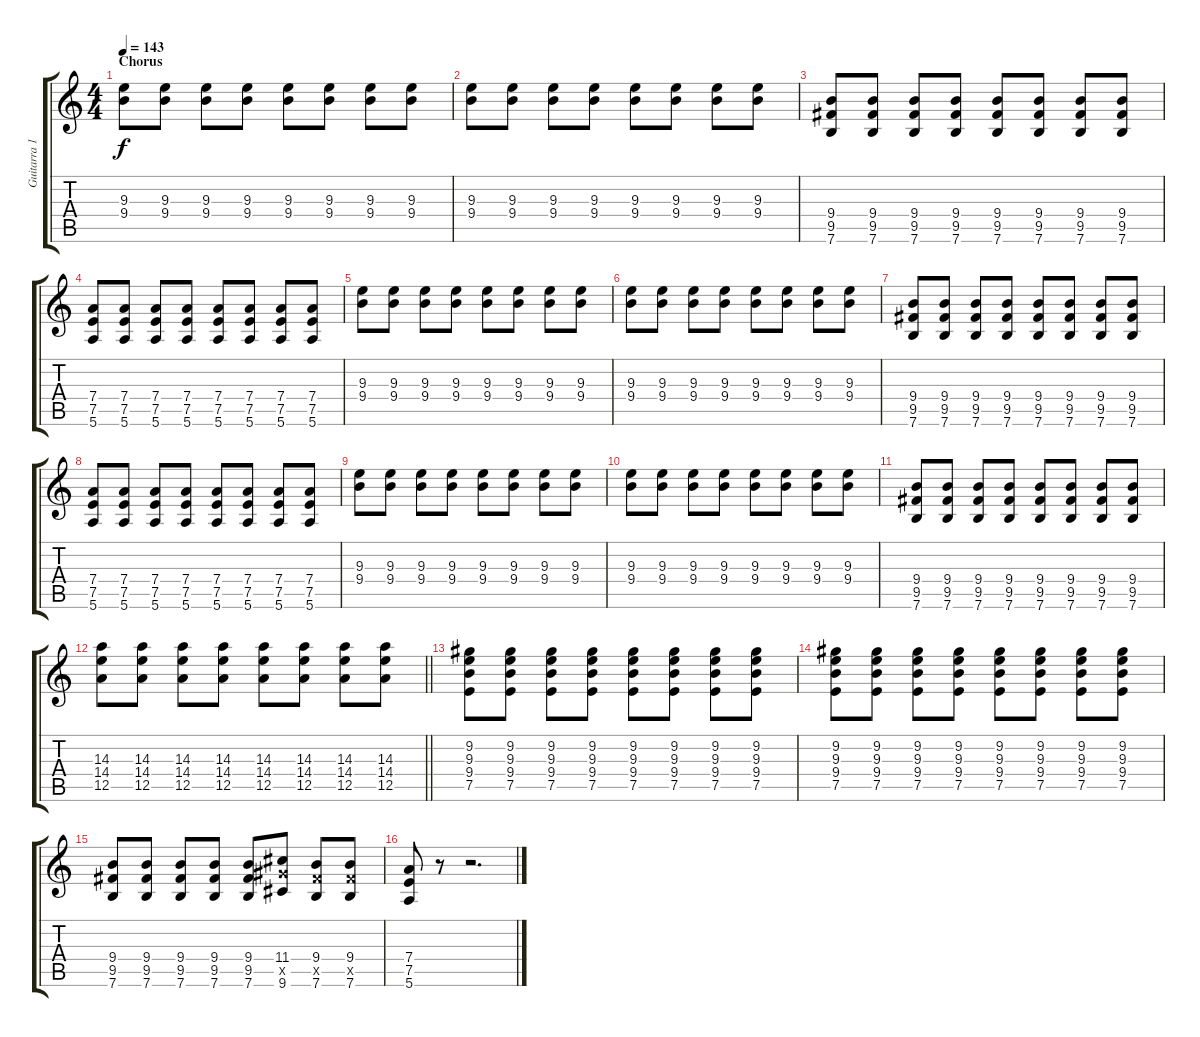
\track ("Guitarra 1 - Mathias" "Guitarra 1") {instrument distortionguitar}
\staff {score tabs}
\tuning (E4 B3 G3 D3 A2 E2) {hide}
\ts (4 4)
\section ("" "Chorus")
\tempo 143
\clef g2
\ks c
(9.3 9.4).8{dy f} (9.3 9.4).8 (9.3 9.4).8 (9.3 9.4).8 (9.3 9.4).8 (9.3 9.4).8 (9.3 9.4).8 (9.3 9.4).8 |
(9.3 9.4).8 (9.3 9.4).8 (9.3 9.4).8 (9.3 9.4).8 (9.3 9.4).8 (9.3 9.4).8 (9.3 9.4).8 (9.3 9.4).8 |
(9.4 9.5 7.6).8 (9.4 9.5 7.6).8 (9.4 9.5 7.6).8 (9.4 9.5 7.6).8 (9.4 9.5 7.6).8 (9.4 9.5 7.6).8 (9.4 9.5 7.6).8 (9.4 9.5 7.6).8 |
(7.4 7.5 5.6).8 (7.4 7.5 5.6).8 (7.4 7.5 5.6).8 (7.4 7.5 5.6).8 (7.4 7.5 5.6).8 (7.4 7.5 5.6).8 (7.4 7.5 5.6).8 (7.4 7.5 5.6).8 |
(9.3 9.4).8 (9.3 9.4).8 (9.3 9.4).8 (9.3 9.4).8 (9.3 9.4).8 (9.3 9.4).8 (9.3 9.4).8 (9.3 9.4).8 |
(9.3 9.4).8 (9.3 9.4).8 (9.3 9.4).8 (9.3 9.4).8 (9.3 9.4).8 (9.3 9.4).8 (9.3 9.4).8 (9.3 9.4).8 |
(9.4 9.5 7.6).8 (9.4 9.5 7.6).8 (9.4 9.5 7.6).8 (9.4 9.5 7.6).8 (9.4 9.5 7.6).8 (9.4 9.5 7.6).8 (9.4 9.5 7.6).8 (9.4 9.5 7.6).8 |
(7.4 7.5 5.6).8 (7.4 7.5 5.6).8 (7.4 7.5 5.6).8 (7.4 7.5 5.6).8 (7.4 7.5 5.6).8 (7.4 7.5 5.6).8 (7.4 7.5 5.6).8 (7.4 7.5 5.6).8 |
(9.3 9.4).8 (9.3 9.4).8 (9.3 9.4).8 (9.3 9.4).8 (9.3 9.4).8 (9.3 9.4).8 (9.3 9.4).8 (9.3 9.4).8 |
(9.3 9.4).8 (9.3 9.4).8 (9.3 9.4).8 (9.3 9.4).8 (9.3 9.4).8 (9.3 9.4).8 (9.3 9.4).8 (9.3 9.4).8 |
(9.4 9.5 7.6).8 (9.4 9.5 7.6).8 (9.4 9.5 7.6).8 (9.4 9.5 7.6).8 (9.4 9.5 7.6).8 (9.4 9.5 7.6).8 (9.4 9.5 7.6).8 (9.4 9.5 7.6).8 |
\barLineRight lightlight
(14.3 14.4 12.5).8 (14.3 14.4 12.5).8 (14.3 14.4 12.5).8 (14.3 14.4 12.5).8 (14.3 14.4 12.5).8 (14.3 14.4 12.5).8 (14.3 14.4 12.5).8 (14.3 14.4 12.5).8 |
(9.2 9.3 9.4 7.5).8 (9.2 9.3 9.4 7.5).8 (9.2 9.3 9.4 7.5).8 (9.2 9.3 9.4 7.5).8 (9.2 9.3 9.4 7.5).8 (9.2 9.3 9.4 7.5).8 (9.2 9.3 9.4 7.5).8 (9.2 9.3 9.4 7.5).8 |
(9.2 9.3 9.4 7.5).8 (9.2 9.3 9.4 7.5).8 (9.2 9.3 9.4 7.5).8 (9.2 9.3 9.4 7.5).8 (9.2 9.3 9.4 7.5).8 (9.2 9.3 9.4 7.5).8 (9.2 9.3 9.4 7.5).8 (9.2 9.3 9.4 7.5).8 |
(9.4 9.5 7.6).8 (9.4 9.5 7.6).8 (9.4 9.5 7.6).8 (9.4 9.5 7.6).8 (9.4 9.5 7.6).8 (11.4 11.5{x} 9.6).8 (9.4 9.5{x} 7.6).8 (9.4 9.5{x} 7.6).8 |
(7.4 7.5 5.6).8 r.8 r.2{d}
